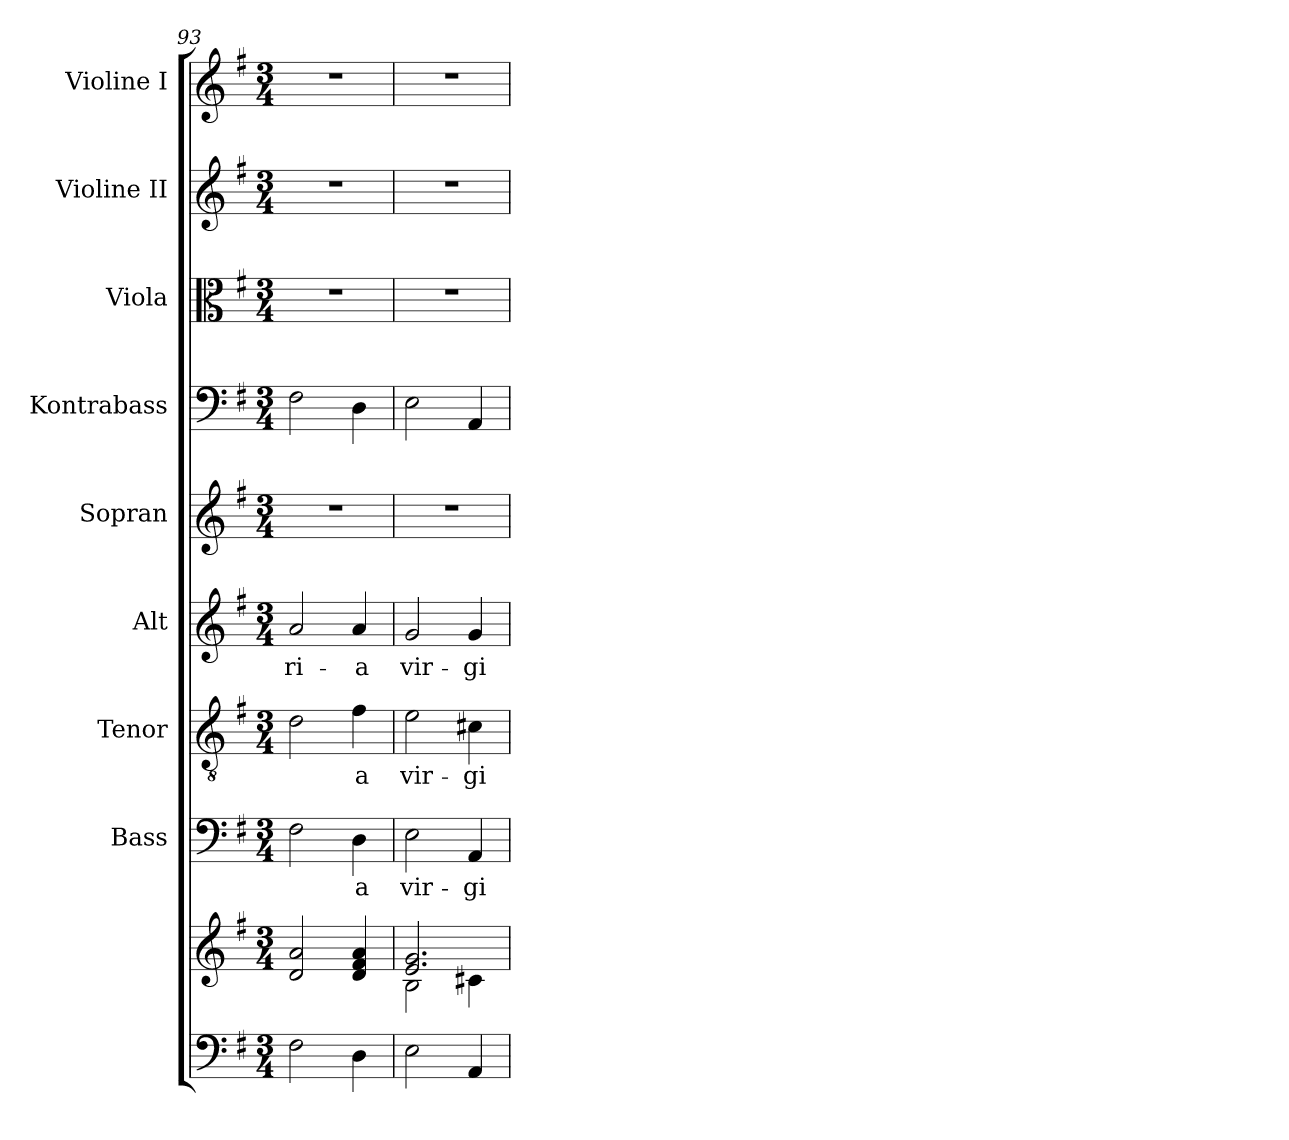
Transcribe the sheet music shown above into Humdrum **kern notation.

**kern	**kern	**kern	**text	**kern	**text	**kern	**text	**kern	**kern	**kern	**kern	**kern
*part9	*part9	*part8	*part8	*part7	*part7	*part6	*part6	*part5	*part4	*part3	*part2	*part1
*staff10	*staff9	*staff8	*staff8	*staff7	*staff7	*staff6	*staff6	*staff5	*staff4	*staff3	*staff2	*staff1
*	*	*I"Bass	*	*I"Tenor	*	*I"Alt	*	*I"Sopran	*I"Kontrabass	*I"Viola	*I"Violine II	*I"Violine I
*	*	*I'B.	*	*I'T.	*	*I'A.	*	*I'S.	*I'Kb.	*I'Vla.	*I'Vl. II	*I'Vl. I
*clefF4	*clefG2	*clefF4	*	*clefGv2	*	*clefG2	*	*clefG2	*clefF4	*clefC3	*clefG2	*clefG2
*	*	*	*	*	*	*	*	*	*ITrd7c12	*	*	*
*k[f#]	*k[f#]	*k[f#]	*	*k[f#]	*	*k[f#]	*	*k[f#]	*k[f#]	*k[f#]	*k[f#]	*k[f#]
*G:	*G:	*G:	*	*G:	*	*G:	*	*G:	*G:	*G:	*G:	*G:
*M3/4	*M3/4	*M3/4	*	*M3/4	*	*M3/4	*	*M3/4	*M3/4	*M3/4	*M3/4	*M3/4
=93	=93	=93	=93	=93	=93	=93	=93	=93	=93	=93	=93	=93
!	!	!	!	!	!	!	!LO:LY:b	!	!	!	!	!
2F#\	2d/ 2a/	2F#\	.	2d\	.	2a/	-ri-	2.r	2FF#\	2.r	2.r	2.r
!	!	!	!LO:LY:b	!	!LO:LY:b	!	!LO:LY:b	!	!	!	!	!
4D\	4d/ 4f#/ 4a/	4D\	-a	4f#\	-a	4a/	-a	.	4DD\	.	.	.
=94	=94	=94	=94	=94	=94	=94	=94	=94	=94	=94	=94	=94
*	*^	*	*	*	*	*	*	*	*	*	*	*
!	!	!	!	!LO:LY:b	!	!LO:LY:b	!	!LO:LY:b	!	!	!	!	!
2E\	2.e/ 2.g/	2B\	2E\	vir-	2e\	vir-	2g/	vir-	2.r	2EE\	2.r	2.r	2.r
!	!	!	!	!LO:LY:b	!	!LO:LY:b	!	!LO:LY:b	!	!	!	!	!
4AA/	.	4c#X\	4AA/	-gi-	4c#X\	-gi-	4g/	-gi-	.	4AAA/	.	.	.
*	*v	*v	*	*	*	*	*	*	*	*	*	*	*
=	=	=	=	=	=	=	=	=	=	=	=	=
*-	*-	*-	*-	*-	*-	*-	*-	*-	*-	*-	*-	*-
